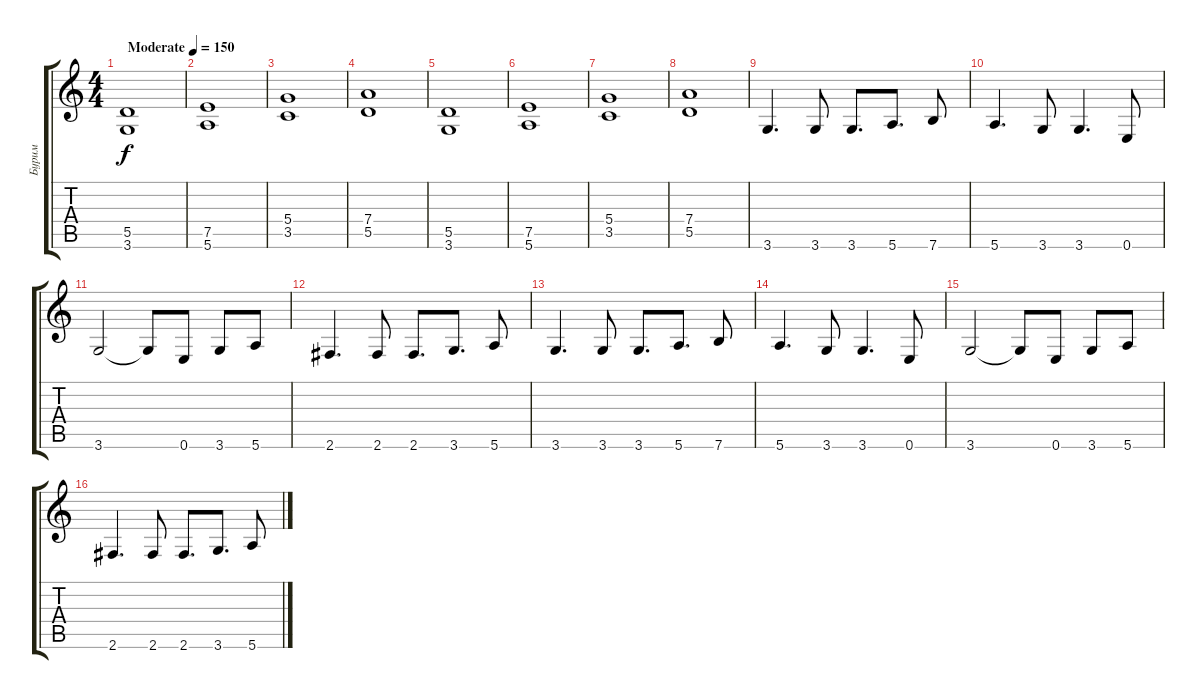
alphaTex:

\track ("Бурим" "Бурим") {instrument distortionguitar}
\staff {score tabs}
\tuning (E4 B3 G3 D3 A2 E2) {hide}
\ts (4 4)
\tempo (150 "Moderate")
\clef g2
\ks c
(5.5 3.6).1{dy f instrument distortionguitar} |
(7.5 5.6).1 |
(5.4 3.5).1 |
(7.4 5.5).1 |
(5.5 3.6).1 |
(7.5 5.6).1 |
(5.4 3.5).1 |
(7.4 5.5).1 |
3.6.4{d} 3.6.8 3.6.8{d} 5.6.8{d} 7.6.8 |
5.6.4{d} 3.6.8 3.6.4{d} 0.6.8 |
3.6.2 3.6{t}.8 0.6.8 3.6.8 5.6.8 |
2.6.4{d} 2.6.8 2.6.8{d} 3.6.8{d} 5.6.8 |
3.6.4{d} 3.6.8 3.6.8{d} 5.6.8{d} 7.6.8 |
5.6.4{d} 3.6.8 3.6.4{d} 0.6.8 |
3.6.2 3.6{t}.8 0.6.8 3.6.8 5.6.8 |
2.6.4{d} 2.6.8 2.6.8{d} 3.6.8{d} 5.6.8
